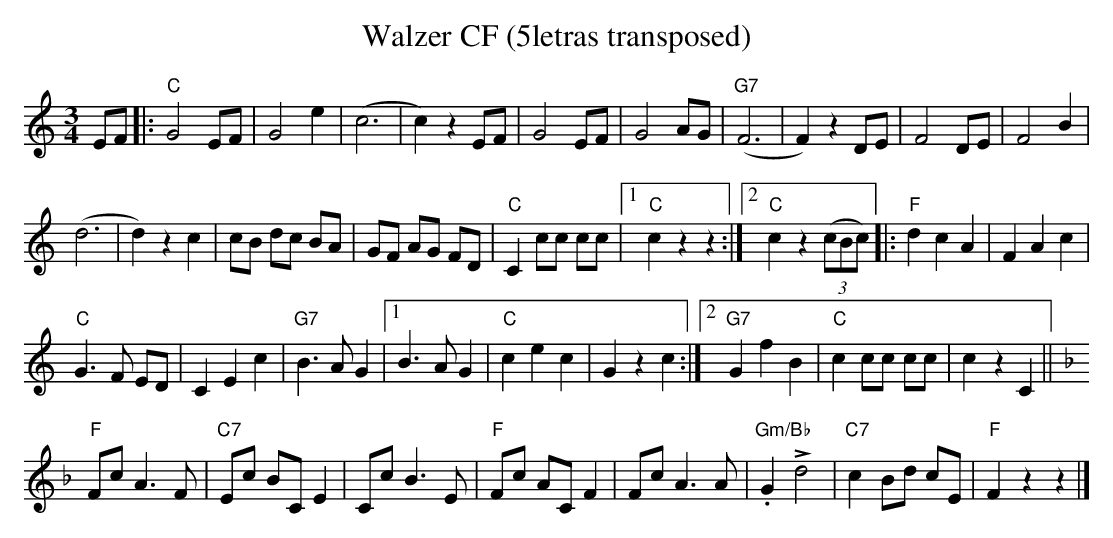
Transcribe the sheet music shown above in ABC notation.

X:1
T:Walzer CF (5letras transposed)
M:3/4
L:1/4
K:C transpose=3 %%MIDI gchordon
E/2F/2 |: "C"G2E/2F/2 | G2e | (c3 | c)zE/2F/2 | G2E/2F/2 | G2 A/2G/2 | "G7"(F3 | F)zD/2E/2 | F2D/2E/2 | F2B |
(d3 | d)zc | c/2B/2 d/2c/2 B/2A/2 | G/2F/2 A/2G/2 F/2D/2 | "C"Cc/2c/2 c/2c/2 |1 "C"czz :|2 "C"cz ((3c/2B/2c/2) |: "F"dcA | FAc |
"C"G>F E/2D/2 | CEc | "G7"B>AG |1 B>AG | "C"cec | Gzc :|2 "G7"GfB | "C"cc/2c/2 c/2c/2 | czC ||
[K:F]"F"F/2c/2A>F | "C7"E/2c/2 B/2C/2E | C/2c/2 B>E | "F"F/2c/2 A/2C/2F | F/2c/2A>A | "Gm/Bb".G!>!d2 | "C7"c B/2d/2 c/2E/2 | "F"Fzz |]
